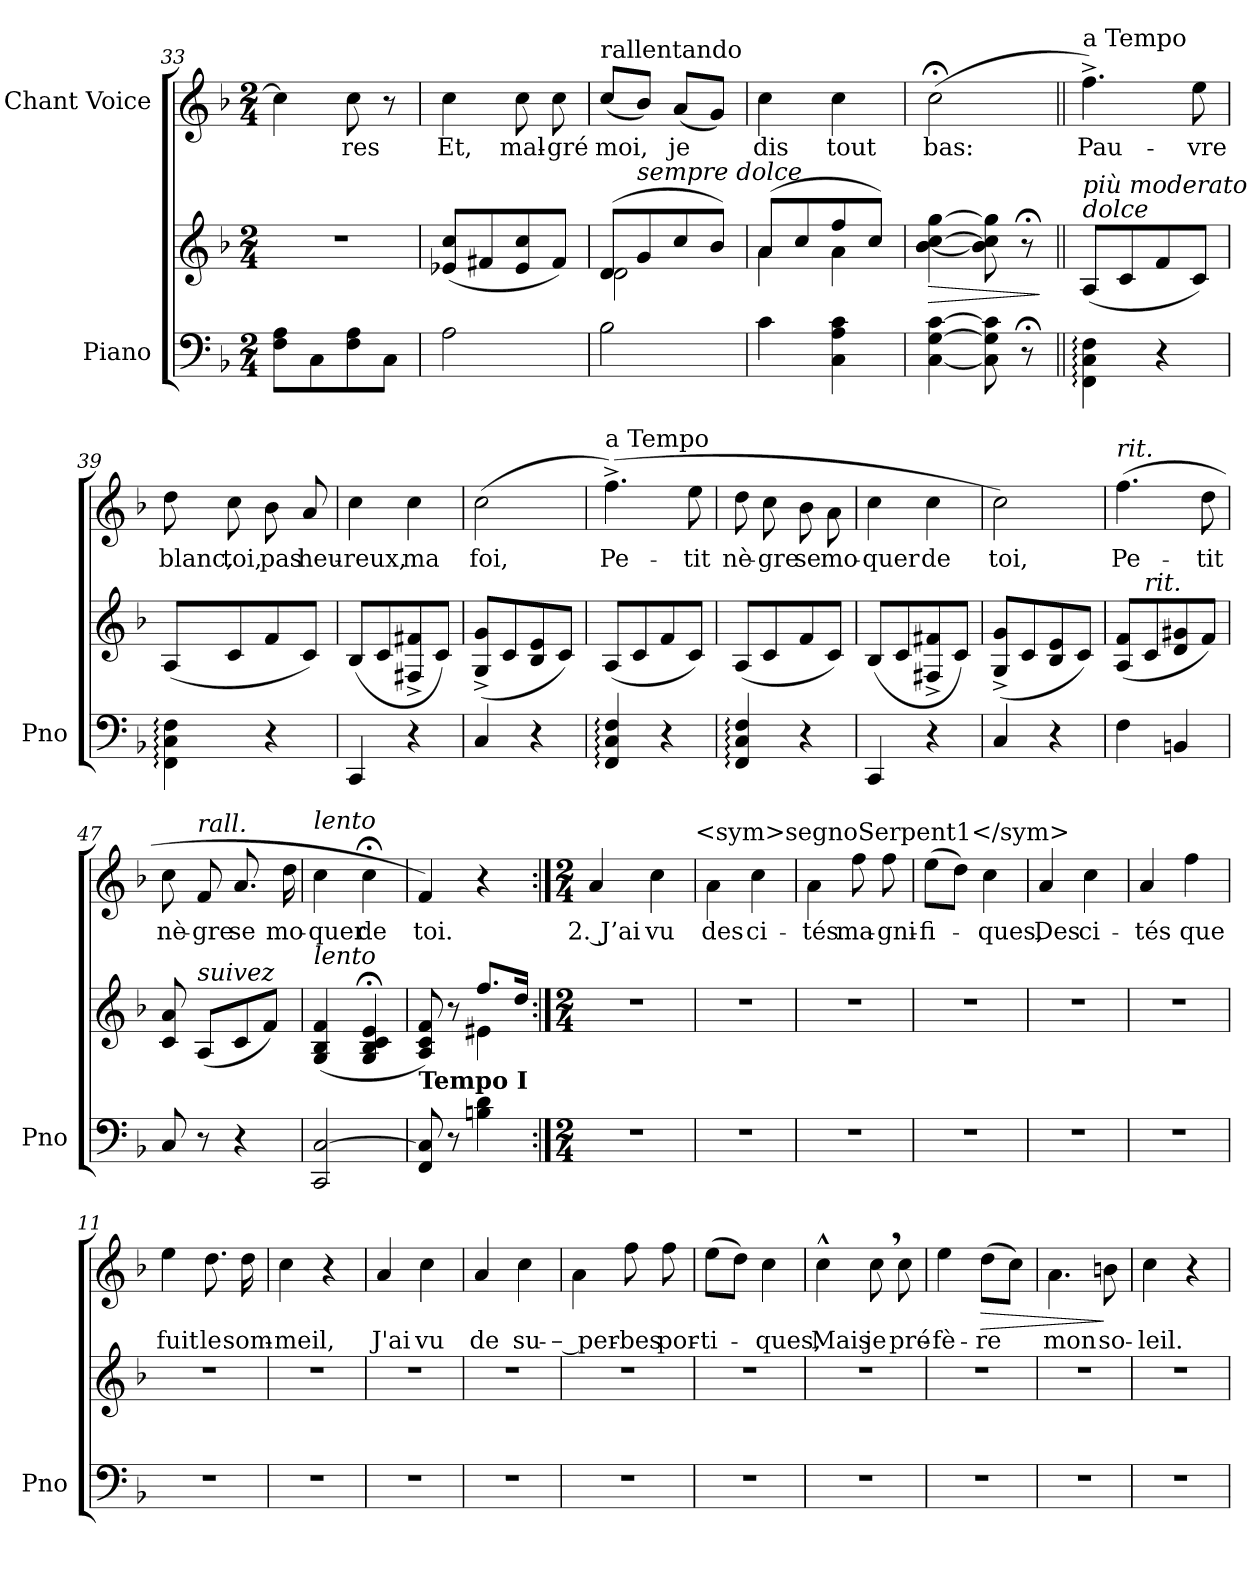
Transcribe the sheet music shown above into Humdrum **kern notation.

**kern	**kern	**dynam	**kern	**text	**dynam
*part2	*part2	*part2	*part1	*part1	*part1
*staff3	*staff2	*staff2/3	*staff1	*staff1	*staff1
*I"Piano	*	*	*I"Chant Voice	*	*
*I'Pno	*	*	*	*	*
*clefF4	*clefG2	*	*clefG2	*	*
*k[b-]	*k[b-]	*	*k[b-]	*	*
*M2/4	*M2/4	*	*M2/4	*	*
=33	=33	=33	=33	=33	=33
8F\ 8A\L	2r	.	4cc\]	.	.
8C\	.	.	.	.	.
8F\ 8A\	.	.	8cc\	-res	.
8C\J	.	.	8r	.	.
=34	=34	=34	=34	=34	=34
2A\	(8e-X/ 8cc/L	.	4cc\	Et,	.
.	8f#X/	.	.	.	.
.	8e-/ 8cc/	.	8cc\	mal-	.
.	8f#/J)	.	8cc\	-gré	.
=35	=35	=35	=35	=35	=35
!	!	!	!LO:TX:a:t=rallentando	!	!
!	!LO:TX:b:t=rallentando	!	!	!	!
!	!LO:N:head=open	!	!	!	!
*	*^	*	*	*	*
2B-\	(<8d/L	2d\	.	(8cc/L	moi,	.
!	!LO:TX:i:t=sempre dolce	!	!	!	!	!
.	8g/	.	.	8b-/J)	.	.
.	8cc/	.	.	(8a/L	je	.
.	8b-/J)	.	.	8g/J)	.	.
=36	=36	=36	=36	=36	=36	=36
4c\	(<8a/L	4a\	.	4cc\	dis	.
.	8cc/	.	.	.	.	.
4C\ 4A\ 4c\	8ff/	4a\	.	4cc\	tout	.
.	8cc/J)	.	.	.	.	.
*	*v	*v	*	*	*	*
=37	=37	=37	=37	=37	=37
!	!	!LO:HP:b	!	!	!
[>4C\ [4G\ [4c\	[4b-\ [4cc\ [4gg\	>	(2cc;<\	bas:	.
8C\] 8G\] 8c\]	8b-\] 8cc\] 8gg\]	.	.	.	.
8r;<	8r;<	.	.	.	.
.	.	]	.	.	.
=38||	=38||	=38||	=38||	=38||	=38||
!	!	!	!LO:TX:a:t=a Tempo	!	!
!	!LO:TX:i:t=dolce	!	!	!	!
!	!LO:TX:i:t=più moderato	!	!	!	!
4FF\:: 4C\:: 4F\::	(8A/L	.	4.ff^\)	Pau-	.
.	8c/	.	.	.	.
4r	8f/	.	.	.	.
.	8c/J)	.	8ee\	-vre	.
=39	=39	=39	=39	=39	=39
4FF\:: 4C\:: 4F\::	(8A/L	.	8dd\	blanc,	.
.	8c/	.	8cc\	toi,	.
4r	8f/	.	8b-\	pas	.
.	8c/J)	.	8a/	heu-	.
=40	=40	=40	=40	=40	=40
4CC/	(8B-/L	.	4cc\	-reux,	.
.	8c/	.	.	.	.
4r	8F#X/^> 8f#X/^>	.	4cc\	ma	.
.	8c/J)	.	.	.	.
=41	=41	=41	=41	=41	=41
4C/	(8G/^> 8g/^>L	.	(2cc\	foi,	.
.	8c/	.	.	.	.
4r	8B-/ 8e/	.	.	.	.
.	8c/J)	.	.	.	.
=42	=42	=42	=42	=42	=42
!	!	!	!LO:TX:a:t=a Tempo	!	!
4FF/:: 4C/:: 4F/::	(8A/L	.	(4.ff^\)	Pe-	.
.	8c/	.	.	.	.
4r	8f/	.	.	.	.
.	8c/J)	.	8ee\	-tit	.
=43	=43	=43	=43	=43	=43
4FF/:: 4C/:: 4F/::	(8A/L	.	8dd\	nè-	.
.	8c/	.	8cc\	-gre	.
4r	8f/	.	8b-\	se	.
.	8c/J)	.	8a\	mo-	.
=44	=44	=44	=44	=44	=44
4CC/	(8B-/L	.	4cc\	-quer	.
.	8c/	.	.	.	.
4r	8F#X/^> 8f#X/^>	.	4cc\	de	.
.	8c/J)	.	.	.	.
=45	=45	=45	=45	=45	=45
4C/	(8G/^> 8g/^>L	.	2cc\)	toi,	.
.	8c/	.	.	.	.
4r	8B-/ 8e/	.	.	.	.
.	8c/J)	.	.	.	.
=46	=46	=46	=46	=46	=46
!	!	!	!LO:TX:i:t=rit.	!	!
4F\	(8A/ 8f/L	.	(4.ff\	Pe-	.
!	!LO:TX:i:t=rit.	!	!	!	!
.	8c/	.	.	.	.
4BBn/	8d/ 8g#X/	.	.	.	.
.	8f/J)	.	8dd\	-tit	.
=47	=47	=47	=47	=47	=47
8C/	8c/ 8a/	.	8cc\	nè-	.
!	!	!	!LO:TX:i:t=rall.	!	!
!	!LO:TX:i:t=suivez	!	!	!	!
8r	(8A/L	.	8f/	-gre	.
4r	8c/	.	8.a/	se	.
.	8f/J)	.	.	.	.
.	.	.	16dd\	mo-	.
=48	=48	=48	=48	=48	=48
!	!	!	!LO:TX:i:t=lento	!	!
!	!LO:TX:i:t=lento	!	!	!	!
2CC/ [2C/	(4G/ 4B-/ 4f/	.	4cc\	-quer	.
.	4G/;< 4B-/;< 4c/;< 4e/;<	.	4cc;<\	de	.
=49	=49	=49	=49	=49	=49
*	*^	*	*	*	*
!	!LO:TX:b:B:t=Tempo I	!	!	!	!	!
8FF/ 8C/]	8A/ 8c/ 8f/)	4ryy	.	4f/)	toi.	.
8r	8r	.	.	.	.	.
4Bn\ 4d\	8.ff/L	4e#X\	.	4r	.	.
.	16dd/Jk	.	.	.	.	.
*	*v	*v	*	*	*	*
=5:|!	=5:|!	=5:|!	=5:|!	=5:|!	=5:|!
*M2/4	*M2/4	*	*M2/4	*	*
2r	2r	.	4a/	2. J’ai	.
.	.	.	4cc\	vu	.
!	!	!	!LO:TX:a:t=<sym>segnoSerpent1</sym>	!	!
=6	=6	=6	=6	=6	=6
2r	2r	.	4a\	des	.
.	.	.	4cc\	ci-	.
=7	=7	=7	=7	=7	=7
2r	2r	.	4a\	-tés	.
.	.	.	8ff\	ma-	.
.	.	.	8ff\	-gni-	.
=8	=8	=8	=8	=8	=8
2r	2r	.	(8ee\L	-fi-	.
.	.	.	8dd\J)	.	.
.	.	.	4cc\	-ques,	.
=9	=9	=9	=9	=9	=9
2r	2r	.	4a/	Des	.
.	.	.	4cc\	ci-	.
=10	=10	=10	=10	=10	=10
2r	2r	.	4a/	-tés	.
.	.	.	4ff\	que	.
=11	=11	=11	=11	=11	=11
2r	2r	.	4ee\	fuit	.
.	.	.	8.dd\	le	.
.	.	.	16dd\	som-	.
=12	=12	=12	=12	=12	=12
2r	2r	.	4cc\	-meil,	.
.	.	.	4r	.	.
=13	=13	=13	=13	=13	=13
2r	2r	.	4a/	J'ai	.
.	.	.	4cc\	vu	.
=14	=14	=14	=14	=14	=14
2r	2r	.	4a/	de	.
.	.	.	4cc\	su-	.
=15	=15	=15	=15	=15	=15
2r	2r	.	4a\	– per-	.
.	.	.	8ff\	-bes	.
.	.	.	8ff\	por-	.
=16	=16	=16	=16	=16	=16
2r	2r	.	(8ee\L	-ti-	.
.	.	.	8dd\J)	.	.
.	.	.	4cc\	-ques,	.
=17	=17	=17	=17	=17	=17
2r	2r	.	4cc^^\	Mais	.
.	.	.	8cc,\	je	.
.	.	.	8cc\	pré-	.
=18	=18	=18	=18	=18	=18
2r	2r	.	4ee\	-fè-	.
!	!	!	!	!	!LO:HP:b
.	.	.	(8dd\L	-re	>
.	.	.	8cc\J)	.	.
=19	=19	=19	=19	=19	=19
2r	2r	.	4.a\	mon	.
.	.	.	8bn\	so-	]
=20	=20	=20	=20	=20	=20
2r	2r	.	4cc\	-leil.	.
.	.	.	4r	.	.
=	=	=	=	=	=
*-	*-	*-	*-	*-	*-
